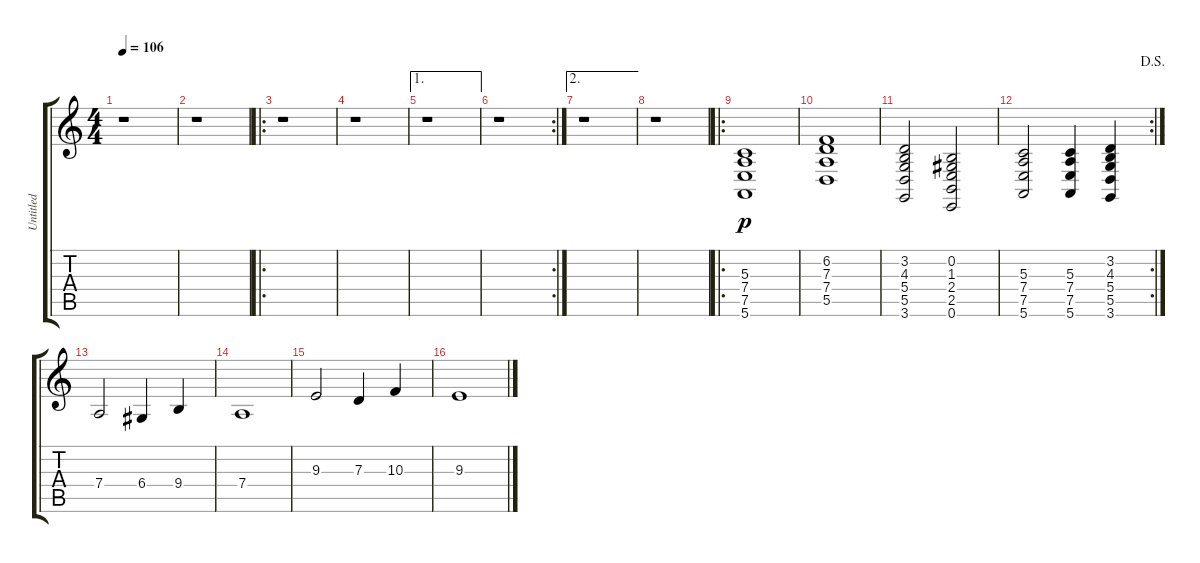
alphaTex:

\track ("Untitled" "Untitled") {instrument stringensemble1}
\staff {score tabs}
\tuning (E4 B3 G3 D3 A2 E2) {hide}
\ts (4 4)
\tempo 106
\clef g2
\ks c
r.1{dy f} |
r.1 |
\ro
r.1 |
r.1 |
\ae 1
r.1 |
\rc 2
r.1 |
\ae 2
r.1 |
r.1 |
\ro
(5.3 7.4 7.5 5.6).1{dy p} |
(6.2 7.3 7.4 5.5).1 |
(3.2 4.3 5.4 5.5 3.6).2 (0.2 1.3 2.4 2.5 0.6).2 |
\rc 2
\jump dalsegno
(5.3 7.4 7.5 5.6).2 (5.3 7.4 7.5 5.6).4 (3.2 4.3 5.4 5.5 3.6).4 |
7.4.2 6.4.4 9.4.4 |
7.4.1 |
9.3.2 7.3.4 10.3.4 |
9.3.1
